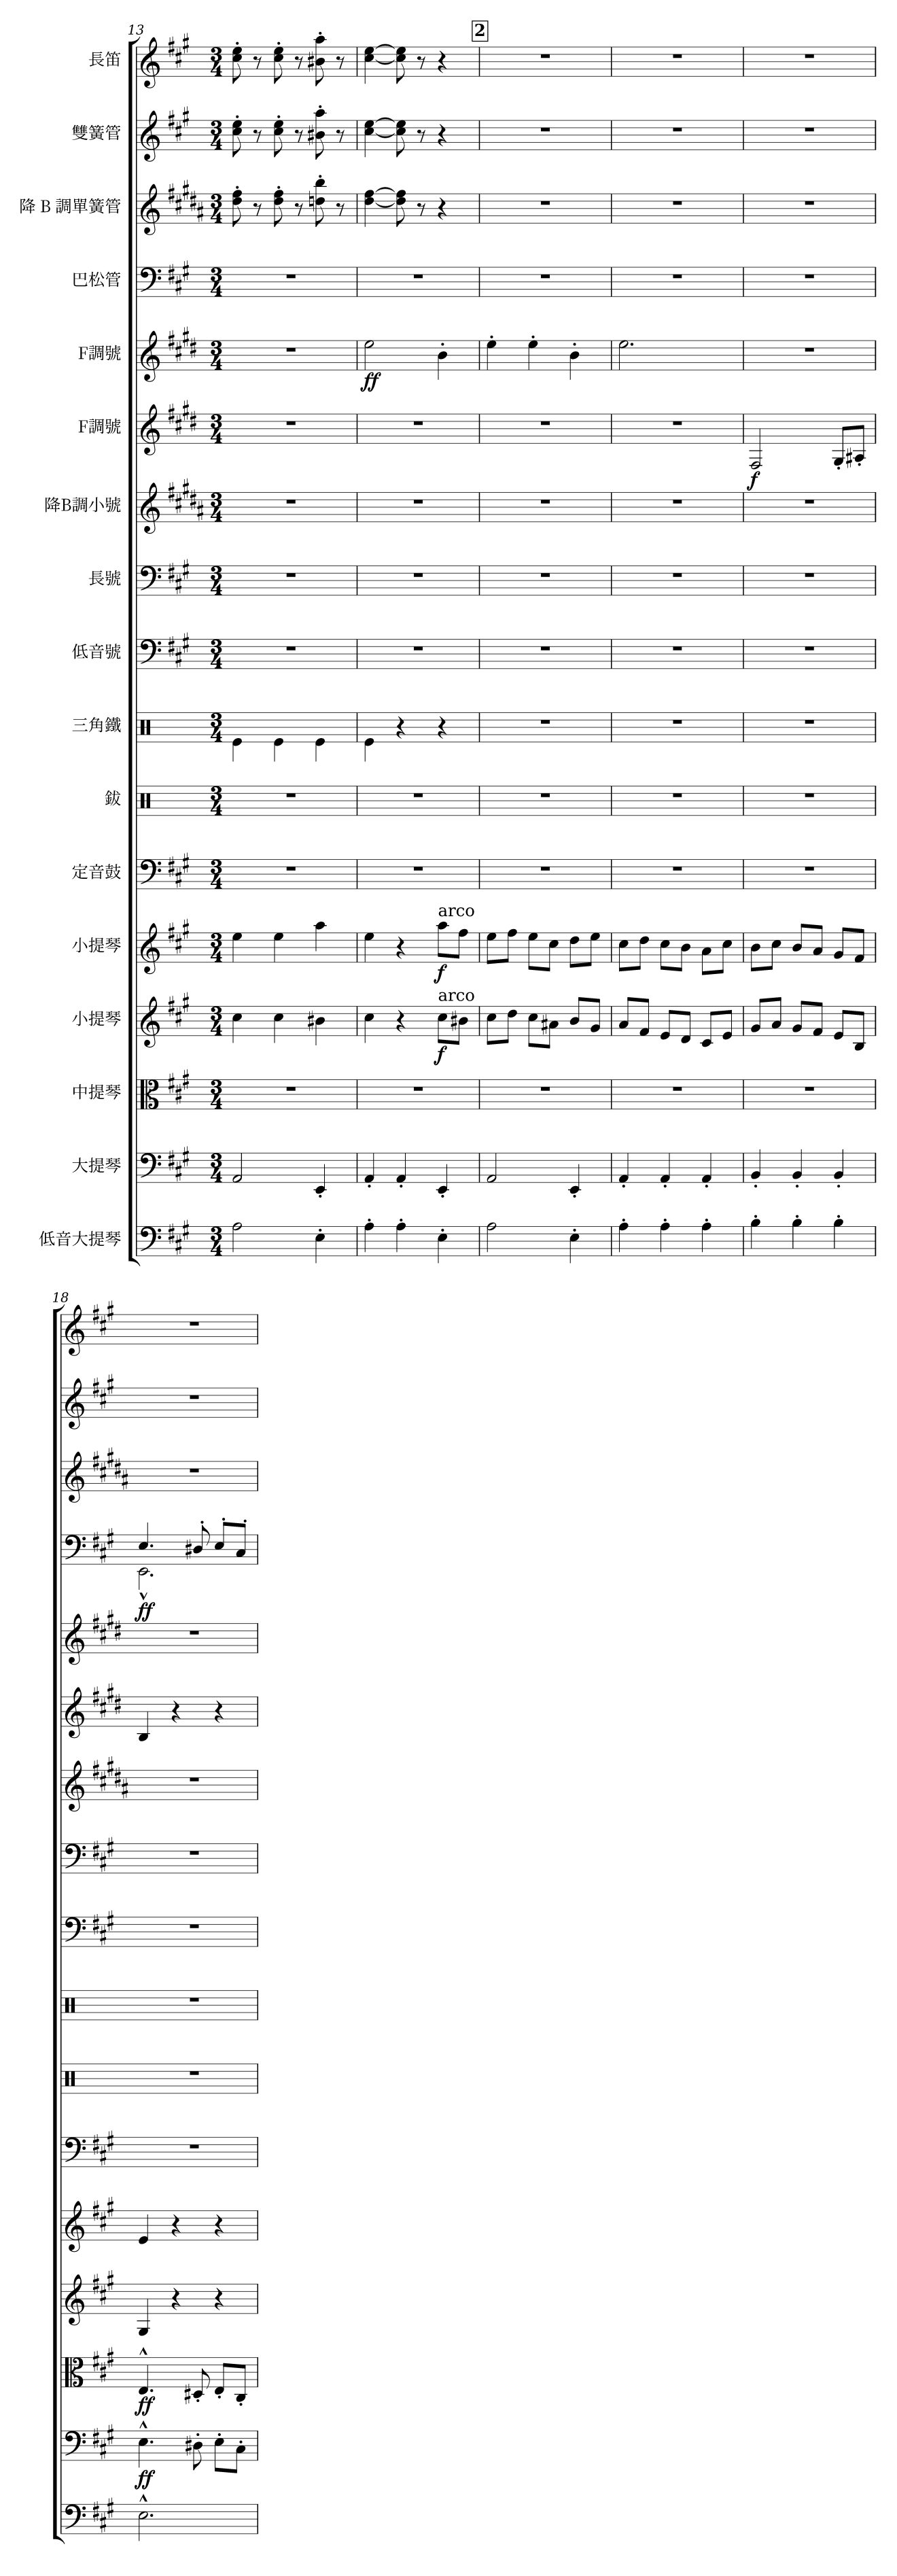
**kern	**kern	**dynam	**kern	**dynam	**kern	**dynam	**kern	**dynam	**kern	**kern	**kern	**kern	**kern	**kern	**kern	**dynam	**kern	**dynam	**kern	**dynam	**kern	**kern	**kern
*part17	*part16	*part16	*part15	*part15	*part14	*part14	*part13	*part13	*part12	*part11	*part10	*part9	*part8	*part7	*part6	*part6	*part5	*part5	*part4	*part4	*part3	*part2	*part1
*staff17	*staff16	*staff16	*staff15	*staff15	*staff14	*staff14	*staff13	*staff13	*staff12	*staff11	*staff10	*staff9	*staff8	*staff7	*staff6	*staff6	*staff5	*staff5	*staff4	*staff4	*staff3	*staff2	*staff1
*I"低音大提琴	*I"大提琴	*	*I"中提琴	*	*I"小提琴	*	*I"小提琴	*	*I"定音鼓	*I"鈸	*I"三角鐵	*I"低音號	*I"長號	*I"降B調小號	*I"F調號	*	*I"F調號	*	*I"巴松管	*	*I"降 B 調單簧管	*I"雙簧管	*I"長笛
*clefF4	*clefF4	*	*clefC3	*	*clefG2	*	*clefG2	*	*clefF4	*clefX	*clefX	*clefF4	*clefF4	*clefG2	*clefG2	*	*clefG2	*	*clefF4	*	*clefG2	*clefG2	*clefG2
*ITrd7c12	*	*	*	*	*	*	*	*	*	*	*	*	*	*ITrd1c2	*ITrd4c7	*	*ITrd4c7	*	*	*	*ITrd1c2	*	*
*k[f#c#g#]	*k[f#c#g#]	*	*k[f#c#g#]	*	*k[f#c#g#]	*	*k[f#c#g#]	*	*k[f#c#g#]	*k[]	*k[]	*k[f#c#g#]	*k[f#c#g#]	*k[f#c#g#]	*k[f#c#g#]	*	*k[f#c#g#]	*	*k[f#c#g#]	*	*k[f#c#g#]	*k[f#c#g#]	*k[f#c#g#]
*M3/4	*M3/4	*	*M3/4	*	*M3/4	*	*M3/4	*	*M3/4	*M3/4	*M3/4	*M3/4	*M3/4	*M3/4	*M3/4	*	*M3/4	*	*M3/4	*	*M3/4	*M3/4	*M3/4
=13	=13	=13	=13	=13	=13	=13	=13	=13	=13	=13	=13	=13	=13	=13	=13	=13	=13	=13	=13	=13	=13	=13	=13
2AA\	2AA/	.	2.r	.	4cc#\	.	4ee\	.	2.r	2.r	4Re\	2.r	2.r	2.r	2.r	.	2.r	.	2.r	.	8cc#\' 8ee\'	8cc#\' 8ee\'	8cc#\' 8ee\'
.	.	.	.	.	.	.	.	.	.	.	.	.	.	.	.	.	.	.	.	.	8r	8r	8r
.	.	.	.	.	4cc#\	.	4ee\	.	.	.	4Re\	.	.	.	.	.	.	.	.	.	8cc#\' 8ee\'	8cc#\' 8ee\'	8cc#\' 8ee\'
.	.	.	.	.	.	.	.	.	.	.	.	.	.	.	.	.	.	.	.	.	8r	8r	8r
4EE'\	4EE'/	.	.	.	4b#X\	.	4aa\	.	.	.	4Re\	.	.	.	.	.	.	.	.	.	8ccn\' 8aa\'	8b#X\' 8aa\'	8b#X\' 8aa\'
.	.	.	.	.	.	.	.	.	.	.	.	.	.	.	.	.	.	.	.	.	8r	8r	8r
=14	=14	=14	=14	=14	=14	=14	=14	=14	=14	=14	=14	=14	=14	=14	=14	=14	=14	=14	=14	=14	=14	=14	=14
!	!	!	!	!	!	!	!	!	!	!	!	!	!	!	!	!	!	!LO:DY:b	!	!	!	!	!
4AA'\	4AA'/	.	2.r	.	4cc#\	.	4ee\	.	2.r	2.r	4Re\	2.r	2.r	2.r	2.r	.	2a\	ff	2.r	.	[4cc#\ [4ee\	[4cc#\ [4ee\	[4cc#\ [4ee\
4AA'\	4AA'/	.	.	.	4r	.	4r	.	.	.	4r	.	.	.	.	.	.	.	.	.	8cc#\] 8ee\]	8cc#\] 8ee\]	8cc#\] 8ee\]
.	.	.	.	.	.	.	.	.	.	.	.	.	.	.	.	.	.	.	.	.	8r	8r	8r
!	!	!	!	!	!	!	!LO:TX:a:t=arco	!	!	!	!	!	!	!	!	!	!	!	!	!	!	!	!
!	!	!	!	!	!LO:TX:a:t=arco	!	!	!	!	!	!	!	!	!	!	!	!	!	!	!	!	!	!
!	!	!	!	!	!	!LO:DY:b	!	!LO:DY:b	!	!	!	!	!	!	!	!	!	!	!	!	!	!	!
4EE'\	4EE'/	.	.	.	8cc#\L	f	8aa\L	f	.	.	4r	.	.	.	.	.	4e'\	.	.	.	4r	4r	4r
.	.	.	.	.	8b#X\J	.	8ff#\J	.	.	.	.	.	.	.	.	.	.	.	.	.	.	.	.
!!LO:REH:place=s1:a:B:fs=14:t=2
=15	=15	=15	=15	=15	=15	=15	=15	=15	=15	=15	=15	=15	=15	=15	=15	=15	=15	=15	=15	=15	=15	=15	=15
2AA\	2AA/	.	2.r	.	8cc#\L	.	8ee\L	.	2.r	2.r	2.r	2.r	2.r	2.r	2.r	.	4a'\	.	2.r	.	2.r	2.r	2.r
.	.	.	.	.	8dd\J	.	8ff#\J	.	.	.	.	.	.	.	.	.	.	.	.	.	.	.	.
.	.	.	.	.	8cc#\L	.	8ee\L	.	.	.	.	.	.	.	.	.	4a'\	.	.	.	.	.	.
.	.	.	.	.	8a#X\J	.	8cc#\J	.	.	.	.	.	.	.	.	.	.	.	.	.	.	.	.
4EE'\	4EE'/	.	.	.	8b/L	.	8dd\L	.	.	.	.	.	.	.	.	.	4e'\	.	.	.	.	.	.
.	.	.	.	.	8g#/J	.	8ee\J	.	.	.	.	.	.	.	.	.	.	.	.	.	.	.	.
=16	=16	=16	=16	=16	=16	=16	=16	=16	=16	=16	=16	=16	=16	=16	=16	=16	=16	=16	=16	=16	=16	=16	=16
4AA'\	4AA'/	.	2.r	.	8a/L	.	8cc#\L	.	2.r	2.r	2.r	2.r	2.r	2.r	2.r	.	2.a\	.	2.r	.	2.r	2.r	2.r
.	.	.	.	.	8f#/J	.	8dd\J	.	.	.	.	.	.	.	.	.	.	.	.	.	.	.	.
4AA'\	4AA'/	.	.	.	8e/L	.	8cc#\L	.	.	.	.	.	.	.	.	.	.	.	.	.	.	.	.
.	.	.	.	.	8d/J	.	8b\J	.	.	.	.	.	.	.	.	.	.	.	.	.	.	.	.
4AA'\	4AA'/	.	.	.	8c#/L	.	8a\L	.	.	.	.	.	.	.	.	.	.	.	.	.	.	.	.
.	.	.	.	.	8e/J	.	8cc#\J	.	.	.	.	.	.	.	.	.	.	.	.	.	.	.	.
=17	=17	=17	=17	=17	=17	=17	=17	=17	=17	=17	=17	=17	=17	=17	=17	=17	=17	=17	=17	=17	=17	=17	=17
!	!	!	!	!	!	!	!	!	!	!	!	!	!	!	!	!LO:DY:b	!	!	!	!	!	!	!
4BB'\	4BB'/	.	2.r	.	8g#/L	.	8b\L	.	2.r	2.r	2.r	2.r	2.r	2.r	2BB/	f	2.r	.	2.r	.	2.r	2.r	2.r
.	.	.	.	.	8a/J	.	8cc#\J	.	.	.	.	.	.	.	.	.	.	.	.	.	.	.	.
4BB'\	4BB'/	.	.	.	8g#/L	.	8b/L	.	.	.	.	.	.	.	.	.	.	.	.	.	.	.	.
.	.	.	.	.	8f#/J	.	8a/J	.	.	.	.	.	.	.	.	.	.	.	.	.	.	.	.
4BB'\	4BB'/	.	.	.	8e/L	.	8g#/L	.	.	.	.	.	.	.	8C#'/L	.	.	.	.	.	.	.	.
.	.	.	.	.	8B/J	.	8f#/J	.	.	.	.	.	.	.	8D#X'/J	.	.	.	.	.	.	.	.
=18	=18	=18	=18	=18	=18	=18	=18	=18	=18	=18	=18	=18	=18	=18	=18	=18	=18	=18	=18	=18	=18	=18	=18
*	*	*	*	*	*	*	*	*	*	*	*	*	*	*	*	*	*	*	*^	*	*	*	*
!	!	!LO:DY:b	!	!LO:DY:b	!	!	!	!	!	!	!	!	!	!	!	!	!	!	!	!	!LO:DY:b	!	!	!
2.EE^^\	4.E^^\	ff	4.E^^/	ff	4G#/	.	4e/	.	2.r	2.r	2.r	2.r	2.r	2.r	4E/	.	2.r	.	4.E/	2.EE^^\	ff	2.r	2.r	2.r
.	.	.	.	.	4r	.	4r	.	.	.	.	.	.	.	4r	.	.	.	.	.	.	.	.	.
.	8D#X'\	.	8D#X'/	.	.	.	.	.	.	.	.	.	.	.	.	.	.	.	8D#X'/	.	.	.	.	.
.	8E'\L	.	8E'/L	.	4r	.	4r	.	.	.	.	.	.	.	4r	.	.	.	8E'/L	.	.	.	.	.
.	8C#'\J	.	8C#'/J	.	.	.	.	.	.	.	.	.	.	.	.	.	.	.	8C#'/J	.	.	.	.	.
*	*	*	*	*	*	*	*	*	*	*	*	*	*	*	*	*	*	*	*v	*v	*	*	*	*
=	=	=	=	=	=	=	=	=	=	=	=	=	=	=	=	=	=	=	=	=	=	=	=
*-	*-	*-	*-	*-	*-	*-	*-	*-	*-	*-	*-	*-	*-	*-	*-	*-	*-	*-	*-	*-	*-	*-	*-
